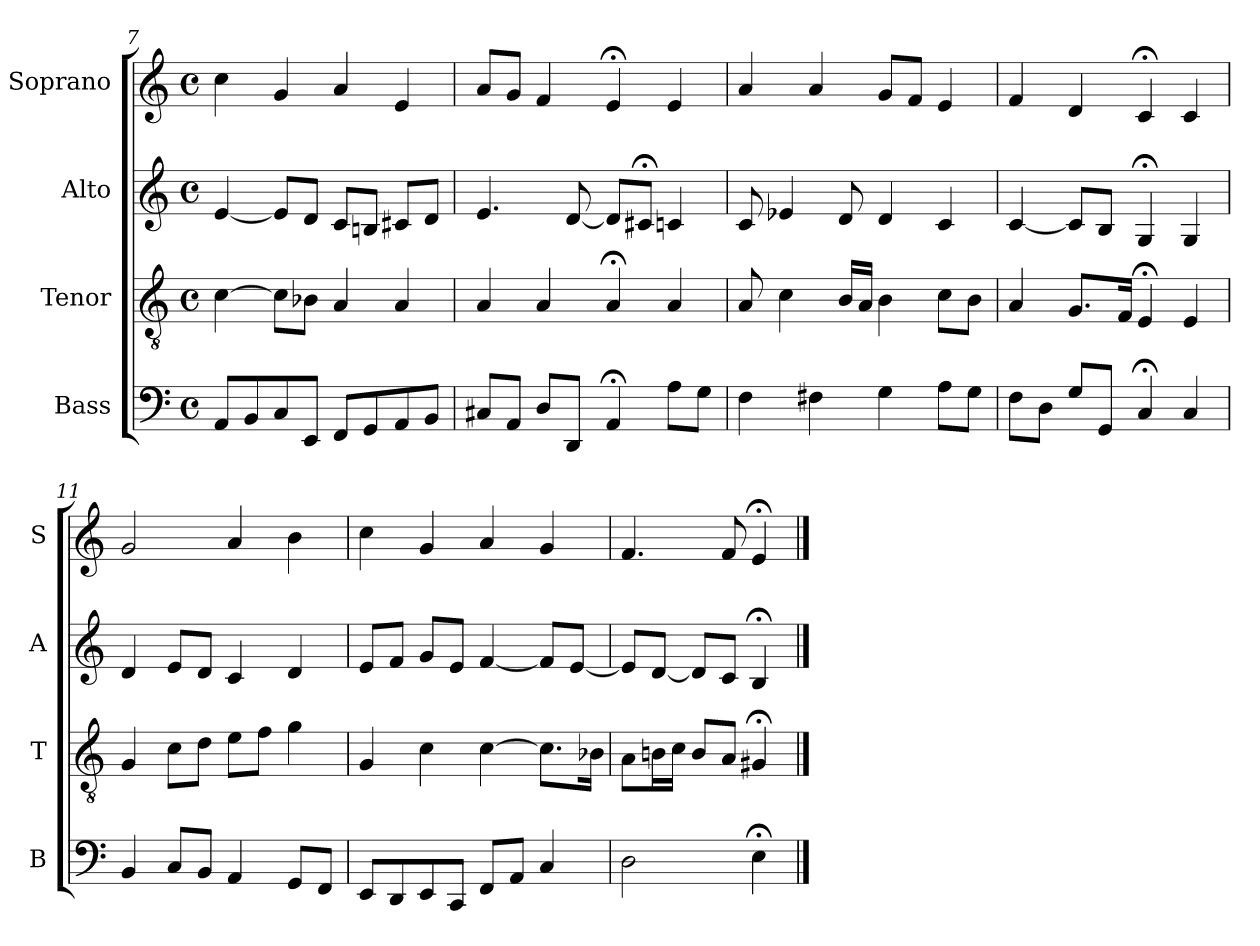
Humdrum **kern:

**kern	**kern	**kern	**kern
*part4	*part3	*part2	*part1
*staff4	*staff3	*staff2	*staff1
*I"Bass	*I"Tenor	*I"Alto	*I"Soprano
*I'B	*I'T	*I'A	*I'S
*clefF4	*clefGv2	*clefG2	*clefG2
*k[]	*k[]	*k[]	*k[]
*E:phr	*E:phr	*E:phr	*E:phr
*M4/4	*M4/4	*M4/4	*M4/4
*met(c)	*met(c)	*met(c)	*met(c)
=7	=7	=7	=7
8AAL	[4c	[4e	4cc
8BB	.	.	.
8C	8cL]	8eL]	4g
8EEJ	8B-XJ	8dJ	.
8FFL	4A	8cL	4a
8GG	.	8BnJ	.
8AA	4A	8c#XL	4e
8BBJ	.	8dJ	.
=8	=8	=8	=8
8C#XL	4A	4.e	8aL
8AAJ	.	.	8gJ
8DL	4A	.	4f
8DDJ	.	[8d	.
4AA;<	4A;<	8dL]	4e;<
.	.	8c#X;<J	.
8AL	4A	4cn	4e
8GJ	.	.	.
=9	=9	=9	=9
4F	8A	8c	4a
.	4c	4e-X	.
4F#X	.	.	4a
.	16BLL	8d	.
.	16AJJ	.	.
4G	4B	4d	8gL
.	.	.	8fJ
8AL	8cL	4c	4e
8GJ	8BJ	.	.
=10	=10	=10	=10
8FL	4A	[4c	4f
8DJ	.	.	.
8GL	8.GL	8cL]	4d
8GGJ	.	8BJ	.
.	16FJk	.	.
4C;<	4E;<	4G;<	4c;<
4C	4E	4G	4c
=11	=11	=11	=11
4BB	4G	4d	2g
8CL	8cL	8eL	.
8BBJ	8dJ	8dJ	.
4AA	8eL	4c	4a
.	8fJ	.	.
8GGL	4g	4d	4b
8FFJ	.	.	.
=12	=12	=12	=12
8EEL	4G	8eL	4cc
8DD	.	8fJ	.
8EE	4c	8gL	4g
8CCJ	.	8eJ	.
8FFL	[4c	[4f	4a
8AAJ	.	.	.
4C	8.cL]	8fL]	4g
.	.	[8eJ	.
.	16B-XJk	.	.
=13	=13	=13	=13
2D	8AL	8eL]	4.f
.	16BnL	[8dJ	.
.	16cJJ	.	.
.	8BL	8dL]	.
.	8AJ	8cJ	8f
4E;<	4G#X;<	4B;<	4e;<
==	==	==	==
*-	*-	*-	*-
